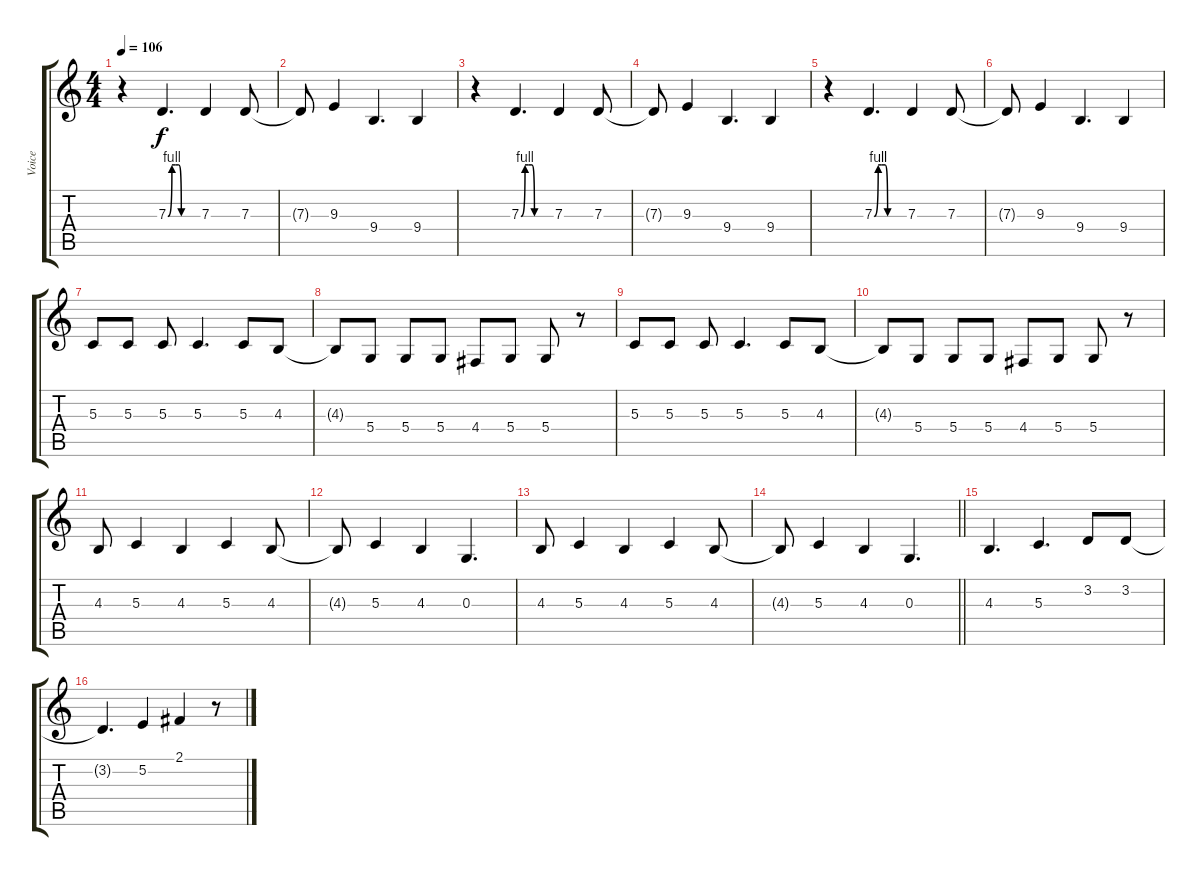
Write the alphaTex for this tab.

\track ("Voice" "Voice") {instrument cello}
\staff {score tabs}
\tuning (E4 B3 G3 D3 A2 E2) {hide}
\ts (4 4)
\tempo 106
\clef g2
\ks c
r.4{dy f} 7.3{be (custom 0 0 8 4 15 4 22 4 27 0 30 0 45 0 60 0)}.4{d} 7.3.4 7.3.8 |
7.3{t}.8 9.3.4 9.4.4{d} 9.4.4 |
r.4 7.3{be (custom 0 0 8 4 15 4 22 4 27 0 30 0 45 0 60 0)}.4{d} 7.3.4 7.3.8 |
7.3{t}.8 9.3.4 9.4.4{d} 9.4.4 |
r.4 7.3{be (custom 0 0 8 4 15 4 22 4 27 0 30 0 45 0 60 0)}.4{d} 7.3.4 7.3.8 |
7.3{t}.8 9.3.4 9.4.4{d} 9.4.4 |
5.3.8 5.3.8 5.3.8 5.3.4{d} 5.3.8 4.3.8 |
4.3{t}.8 5.4.8 5.4.8 5.4.8 4.4.8 5.4.8 5.4.8 r.8 |
5.3.8 5.3.8 5.3.8 5.3.4{d} 5.3.8 4.3.8 |
4.3{t}.8 5.4.8 5.4.8 5.4.8 4.4.8 5.4.8 5.4.8 r.8 |
4.3.8 5.3.4 4.3.4 5.3.4 4.3.8 |
4.3{t}.8 5.3.4 4.3.4 0.3.4{d} |
4.3.8 5.3.4 4.3.4 5.3.4 4.3.8 |
\barLineRight lightlight
4.3{t}.8 5.3.4 4.3.4 0.3.4{d} |
4.3.4{d} 5.3.4{d} 3.2.8 3.2.8 |
3.2{t}.4{d} 5.2.4 2.1.4 r.8
